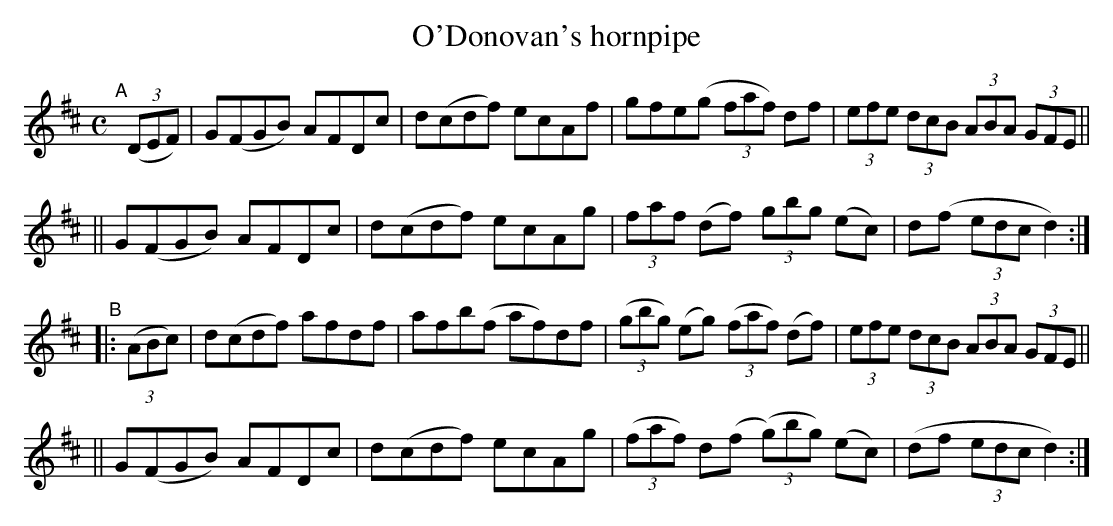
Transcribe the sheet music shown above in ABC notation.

X:1
T: O'Donovan's hornpipe
M: C
L: 1/8
K: D
"^A"[|] (3(DEF) \
|  G(FGB) AFDc | d(cdf) ecAf | gfe(g (3faf) df | (3efe (3dcB (3ABA (3GFE ||
|| G(FGB) AFDc | d(cdf) ecAg | (3faf (df) (3gbg (ec) | d(f (3edc d2) :|
"^B"|: (3(ABc) \
|  d(cdf) afdf | afb(f af)df | (3(gbg) (eg) (3(faf) (df) | (3efe (3dcB (3ABA (3GFE ||
|| G(FGB) AFDc | d(cdf) ecAg | (3(faf) d(f (3(g)bg) (ec) | (df (3edc d2) :|
